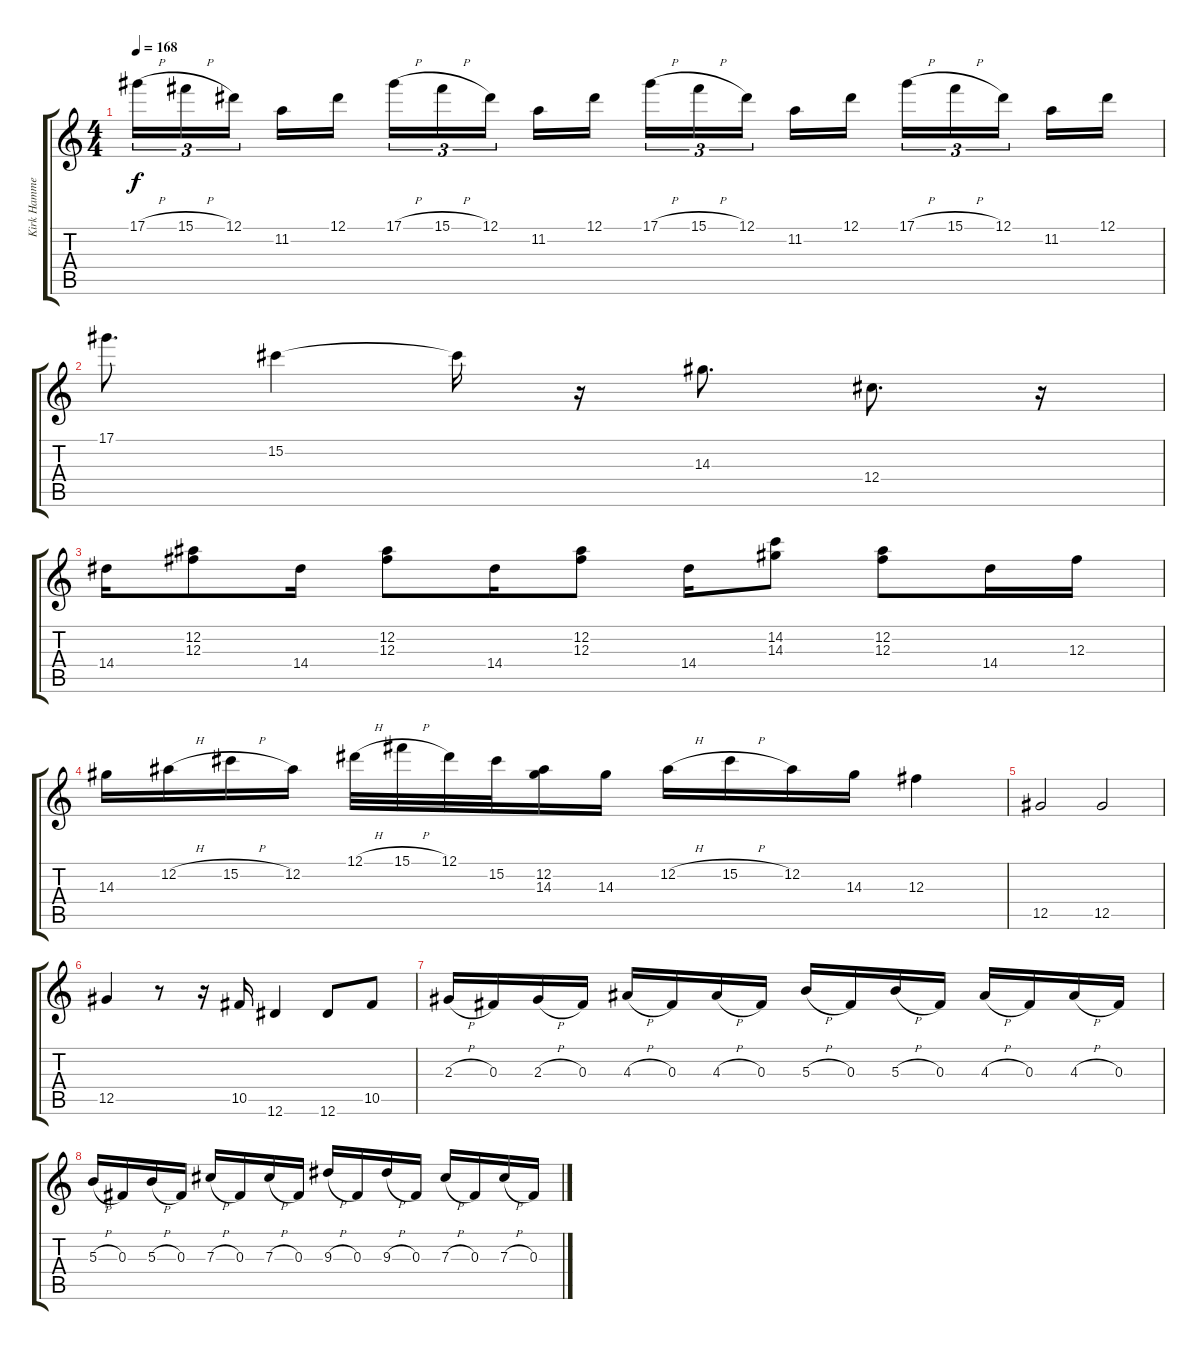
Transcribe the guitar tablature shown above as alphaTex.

\track ("Kirk Hammett (Distortion Guitar)" "Kirk Hamme") {instrument overdrivenguitar}
\staff {score tabs}
\tuning (Eb4 Bb3 Gb3 Db3 Ab2 Eb2) {hide}
\ts (4 4)
\tempo 168
\clef g2
\ks c
17.1{h}.16{tu (3 2) dy f} 15.1{h}.16{tu (3 2)} 12.1.16{tu (3 2)} 11.2.16 12.1.16 17.1{h}.16{tu (3 2)} 15.1{h}.16{tu (3 2)} 12.1.16{tu (3 2)} 11.2.16 12.1.16 17.1{h}.16{tu (3 2)} 15.1{h}.16{tu (3 2)} 12.1.16{tu (3 2)} 11.2.16 12.1.16 17.1{h}.16{tu (3 2)} 15.1{h}.16{tu (3 2)} 12.1.16{tu (3 2)} 11.2.16 12.1.16 |
17.1.8{d} 15.2.4 15.2{t}.16 r.16 14.3.8{d} 12.4.8{d} r.16 |
14.4.16 (12.2 12.3).8 14.4.16 (12.2 12.3).8 14.4.16 (12.2 12.3).8 14.4.16 (14.2 14.3).8 (12.2 12.3).8 14.4.16 12.3.16 |
14.3.16 12.2{h}.16 15.2{h}.16 12.2.16 12.1{h}.32 15.1{h}.32 12.1.32 15.2.32 (12.2 14.3).16 14.3.16 12.2{h}.16 15.2{h}.16 12.2.16 14.3.16 12.3.4 |
12.5.2 12.5.2 |
12.5.4 r.8 r.16 10.5.16 12.6.4 12.6.8 10.5.8 |
2.3{h}.16 0.3.16 2.3{h}.16 0.3.16 4.3{h}.16 0.3.16 4.3{h}.16 0.3.16 5.3{h}.16 0.3.16 5.3{h}.16 0.3.16 4.3{h}.16 0.3.16 4.3{h}.16 0.3.16 |
5.3{h}.16 0.3.16 5.3{h}.16 0.3.16 7.3{h}.16 0.3.16 7.3{h}.16 0.3.16 9.3{h}.16 0.3.16 9.3{h}.16 0.3.16 7.3{h}.16 0.3.16 7.3{h}.16 0.3.16
